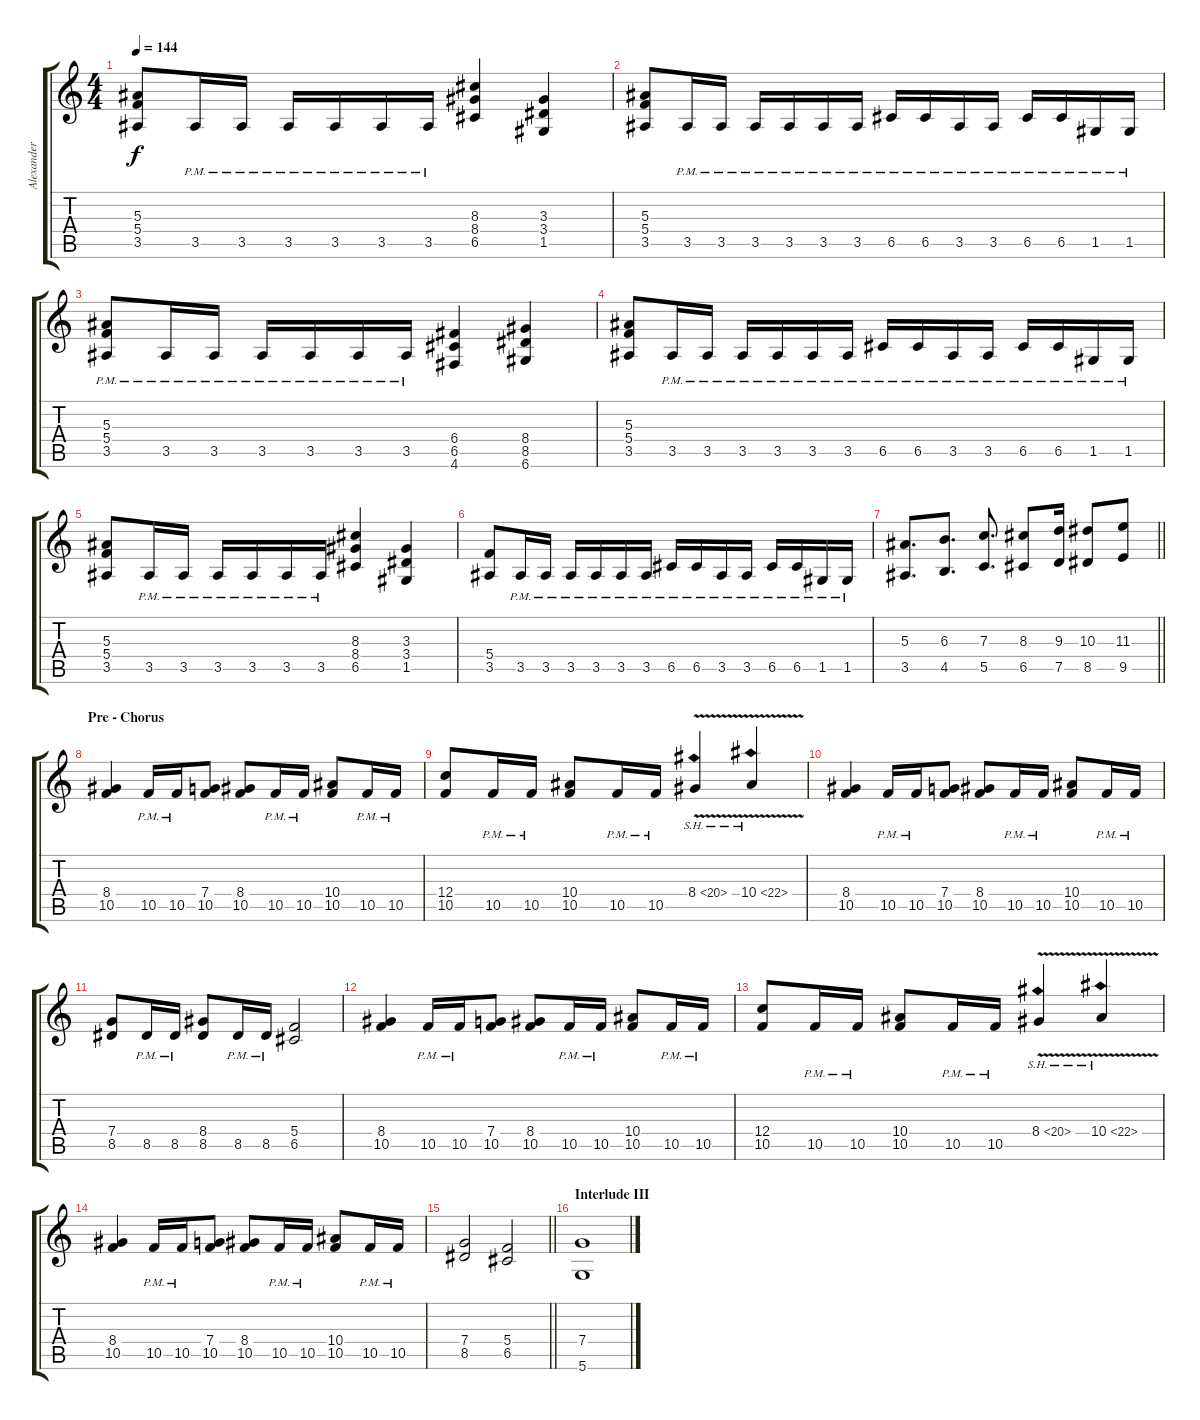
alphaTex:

\track ("Alexander (Rythm Guitar)" "Alexander ") {instrument overdrivenguitar}
\staff {score tabs}
\tuning (D4 A3 F3 C3 G2 D2) {hide}
\ts (4 4)
\tempo 144
\clef g2
\ks c
(5.3 5.4 3.5).8{dy f} 3.5{pm}.16 3.5{pm}.16 3.5{pm}.16 3.5{pm}.16 3.5{pm}.16 3.5{pm}.16 (8.3 8.4 6.5).4 (3.3 3.4 1.5).4 |
(5.3 5.4 3.5).8 3.5{pm}.16 3.5{pm}.16 3.5{pm}.16 3.5{pm}.16 3.5{pm}.16 3.5{pm}.16 6.5{pm}.16 6.5{pm}.16 3.5{pm}.16 3.5{pm}.16 6.5{pm}.16 6.5{pm}.16 1.5{pm}.16 1.5{pm}.16 |
(5.3 5.4 3.5{pm}).8 3.5{pm}.16 3.5{pm}.16 3.5{pm}.16 3.5{pm}.16 3.5{pm}.16 3.5{pm}.16 (6.4 6.5 4.6).4 (8.4 8.5 6.6).4 |
(5.3 5.4 3.5).8 3.5{pm}.16 3.5{pm}.16 3.5{pm}.16 3.5{pm}.16 3.5{pm}.16 3.5{pm}.16 6.5{pm}.16 6.5{pm}.16 3.5{pm}.16 3.5{pm}.16 6.5{pm}.16 6.5{pm}.16 1.5{pm}.16 1.5{pm}.16 |
(5.3 5.4 3.5).8 3.5{pm}.16 3.5{pm}.16 3.5{pm}.16 3.5{pm}.16 3.5{pm}.16 3.5{pm}.16 (8.3 8.4 6.5).4 (3.3 3.4 1.5).4 |
(5.4 3.5).8 3.5{pm}.16 3.5{pm}.16 3.5{pm}.16 3.5{pm}.16 3.5{pm}.16 3.5{pm}.16 6.5{pm}.16 6.5{pm}.16 3.5{pm}.16 3.5{pm}.16 6.5{pm}.16 6.5{pm}.16 1.5{pm}.16 1.5{pm}.16 |
\barLineRight lightlight
(5.3 3.5).8{d} (6.3 4.5).8{d} (7.3 5.5).8{d} (8.3 6.5).8 (9.3 7.5).16 (10.3 8.5).8 (11.3 9.5).8 |
\section ("" "Pre - Chorus")
(8.4 10.5).4{volume 13 balance 14 instrument overdrivenguitar} 10.5{pm}.16 10.5{pm}.16 (7.4 10.5).8 (8.4 10.5).8 10.5{pm}.16 10.5{pm}.16 (10.4 10.5).8 10.5{pm}.16 10.5{pm}.16 |
(12.4 10.5).8 10.5{pm}.16 10.5{pm}.16 (10.4 10.5).8 10.5{pm}.16 10.5{pm}.16 8.4{sh 12 v}.4{volume 16} 10.4{sh 12 v}.4 |
(8.4 10.5).4{volume 13} 10.5{pm}.16 10.5{pm}.16 (7.4 10.5).8 (8.4 10.5).8 10.5{pm}.16 10.5{pm}.16 (10.4 10.5).8 10.5{pm}.16 10.5{pm}.16 |
(7.4 8.5).8 8.5{pm}.16 8.5{pm}.16 (8.4 8.5).8 8.5{pm}.16 8.5{pm}.16 (5.4 6.5).2 |
(8.4 10.5).4 10.5{pm}.16 10.5{pm}.16 (7.4 10.5).8 (8.4 10.5).8 10.5{pm}.16 10.5{pm}.16 (10.4 10.5).8 10.5{pm}.16 10.5{pm}.16 |
(12.4 10.5).8 10.5{pm}.16 10.5{pm}.16 (10.4 10.5).8 10.5{pm}.16 10.5{pm}.16 8.4{sh 12 v}.4{volume 16} 10.4{sh 12 v}.4 |
(8.4 10.5).4{volume 13} 10.5{pm}.16 10.5{pm}.16 (7.4 10.5).8 (8.4 10.5).8 10.5{pm}.16 10.5{pm}.16 (10.4 10.5).8 10.5{pm}.16 10.5{pm}.16 |
\barLineRight lightlight
(7.4 8.5).2 (5.4 6.5).2 |
\section ("" "Interlude III")
(7.4 5.6).1{volume 12}
